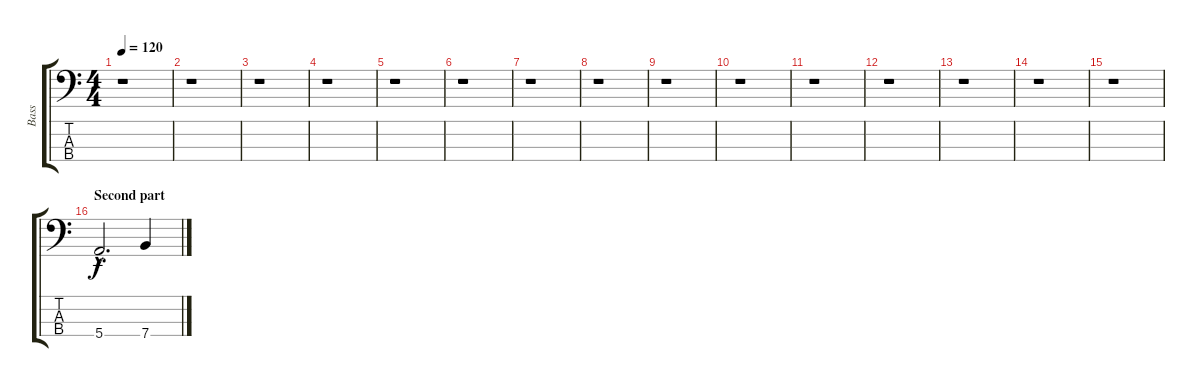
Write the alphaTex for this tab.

\track ("Bass" "Bass") {instrument electricbassfinger}
\staff {score tabs}
\tuning (G2 D2 A1 E1) {hide}
\ts (4 4)
\tempo 120
\clef f4
\ks c
r.1{dy f} |
r.1 |
r.1 |
r.1 |
r.1 |
r.1 |
r.1 |
r.1 |
r.1 |
r.1 |
r.1 |
r.1 |
r.1 |
r.1 |
r.1 |
\section ("" "Second part")
5.4{hac}.2{d} 7.4.4
